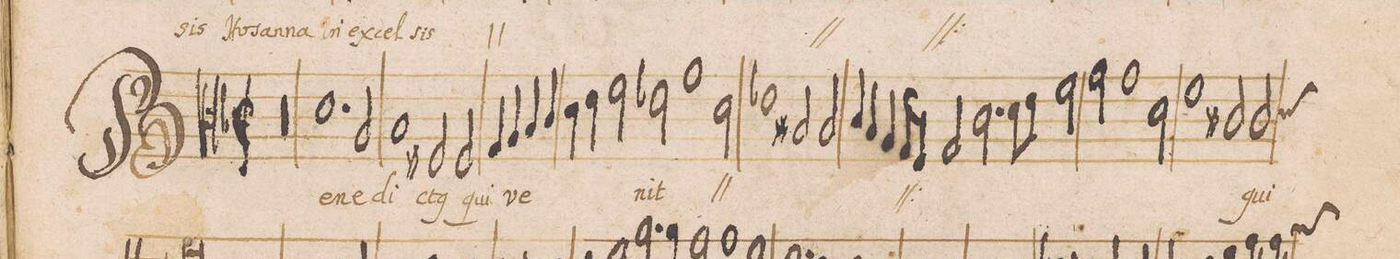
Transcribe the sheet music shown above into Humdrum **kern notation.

**kern	**text
*I"DISCANTVS	*
*clefC3	*
*k[b-]	*
*met(C|)	*
*M2/1	*
00r	.
=2-	=2-
=3-	=3-
1.d	Be-
2A/	-ne-
=4-	=4-
1B-	-dic-
2F#X/	-t(us)
2F#/	qui
=5-	=5-
4G/	ve-
4A/	.
4B-/	.
4c/	.
4d\	.
4e\	.
*2\right	*
2f\	.
=6-	=6-
2e-X\	nit
*	*ij
1g	Be-
2d\	-ne-
=7-	=7-
1e-X	-dic-
2Bn/	-t(us)
2B/	qui
=8-	=8-
4c/	ve-
4B-y/	.
4A/	.
8G/L	.
8Fny/J	.
2G/	.
2.c\	.
=9-	=9-
8d\L	.
8eny\J	.
2f\	.
2g\	-nit
1g\	Be-
=10-	=10-
2d\	-ne-
1f	-dic-
=11-	=11-
2c#X/	-tus
*	*Xij
2c#/	qui
*custos:d	*
*lig	*
*-	*-
